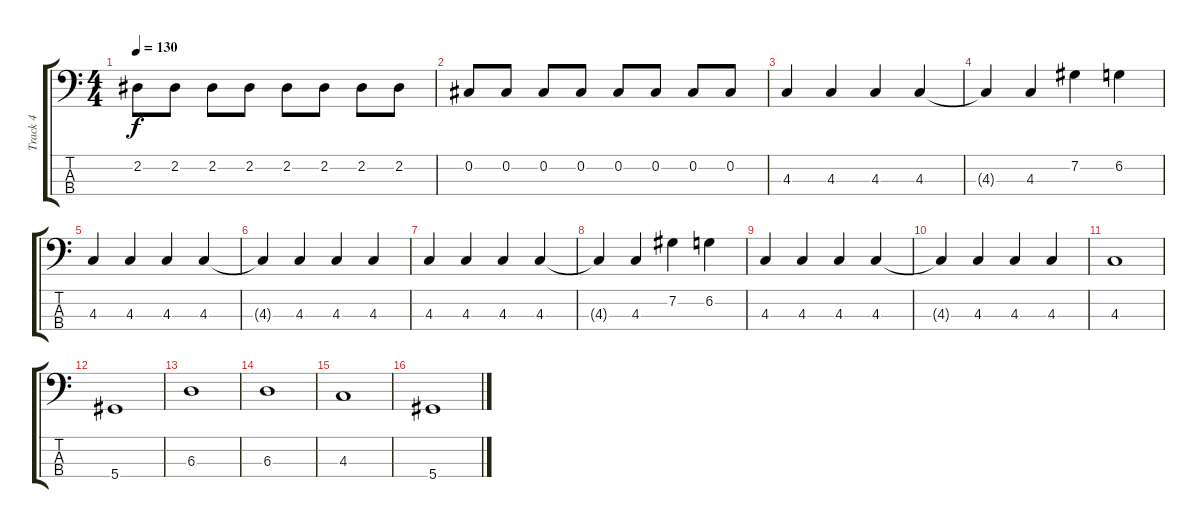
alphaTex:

\track ("Track 4" "Track 4") {instrument electricbasspick}
\staff {score tabs}
\tuning (Gb2 Db2 Ab1 Eb1) {hide}
\ts (4 4)
\tempo 130
\clef f4
\ks c
2.2.8{dy f} 2.2.8 2.2.8 2.2.8 2.2.8 2.2.8 2.2.8 2.2.8 |
0.2.8 0.2.8 0.2.8 0.2.8 0.2.8 0.2.8 0.2.8 0.2.8 |
4.3.4 4.3.4 4.3.4 4.3.4 |
4.3{t}.4 4.3.4 7.2.4 6.2.4 |
4.3.4 4.3.4 4.3.4 4.3.4 |
4.3{t}.4 4.3.4 4.3.4 4.3.4 |
4.3.4 4.3.4 4.3.4 4.3.4 |
4.3{t}.4 4.3.4 7.2.4 6.2.4 |
4.3.4 4.3.4 4.3.4 4.3.4 |
4.3{t}.4 4.3.4 4.3.4 4.3.4 |
4.3.1 |
5.4.1 |
6.3.1 |
6.3.1 |
4.3.1 |
5.4.1
